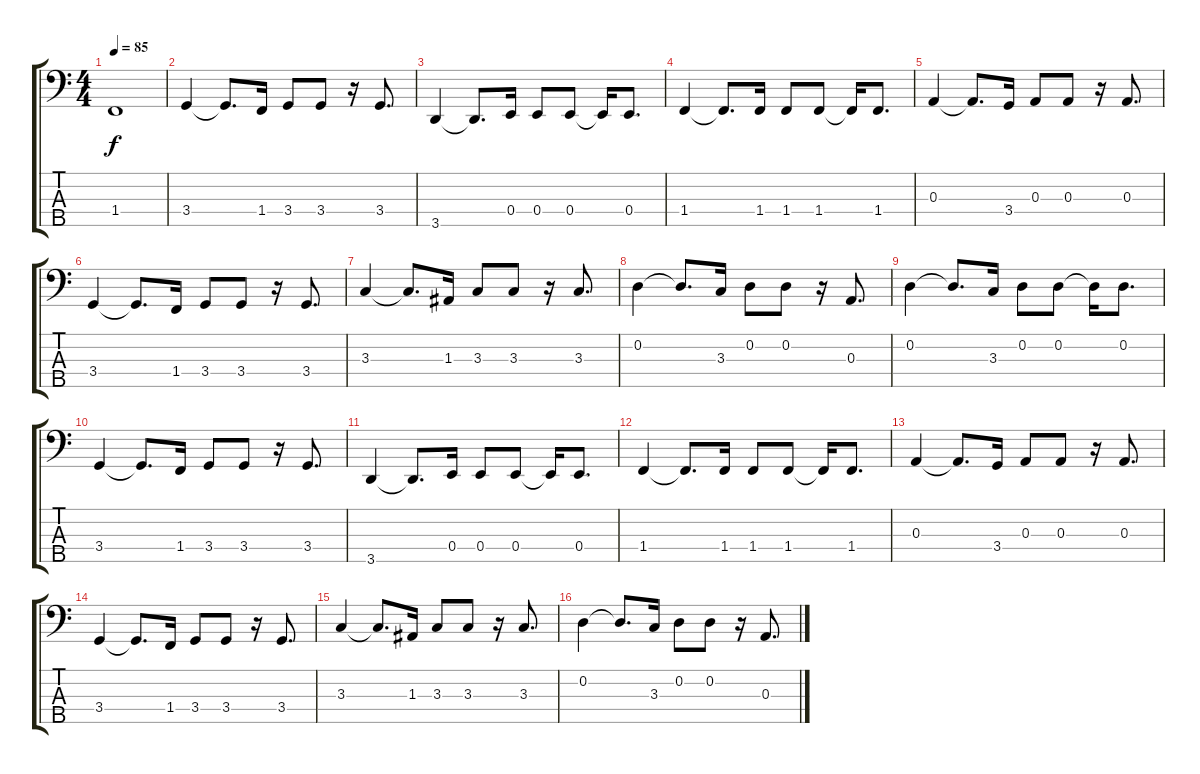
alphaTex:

\track "" {instrument electricbassfinger}
\staff {score tabs}
\tuning (G2 D2 A1 E1 B0) {hide}
\ts (4 4)
\tempo 85
\clef f4
\ks c
1.4.1{dy f} |
3.4.4 3.4{t}.8{d} 1.4.16 3.4.8 3.4.8 r.16 3.4.8{d} |
3.5.4 3.5{t}.8{d} 0.4.16 0.4.8 0.4.8 0.4{t}.16 0.4.8{d} |
1.4.4 1.4{t}.8{d} 1.4.16 1.4.8 1.4.8 1.4{t}.16 1.4.8{d} |
0.3.4 0.3{t}.8{d} 3.4.16 0.3.8 0.3.8 r.16 0.3.8{d} |
3.4.4 3.4{t}.8{d} 1.4.16 3.4.8 3.4.8 r.16 3.4.8{d} |
3.3.4 3.3{t}.8{d} 1.3.16 3.3.8 3.3.8 r.16 3.3.8{d} |
0.2.4 0.2{t}.8{d} 3.3.16 0.2.8 0.2.8 r.16 0.3.8{d} |
0.2.4 0.2{t}.8{d} 3.3.16 0.2.8 0.2.8 0.2{t}.16 0.2.8{d} |
3.4.4 3.4{t}.8{d} 1.4.16 3.4.8 3.4.8 r.16 3.4.8{d} |
3.5.4 3.5{t}.8{d} 0.4.16 0.4.8 0.4.8 0.4{t}.16 0.4.8{d} |
1.4.4 1.4{t}.8{d} 1.4.16 1.4.8 1.4.8 1.4{t}.16 1.4.8{d} |
0.3.4 0.3{t}.8{d} 3.4.16 0.3.8 0.3.8 r.16 0.3.8{d} |
3.4.4 3.4{t}.8{d} 1.4.16 3.4.8 3.4.8 r.16 3.4.8{d} |
3.3.4 3.3{t}.8{d} 1.3.16 3.3.8 3.3.8 r.16 3.3.8{d} |
0.2.4 0.2{t}.8{d} 3.3.16 0.2.8 0.2.8 r.16 0.3.8{d}
